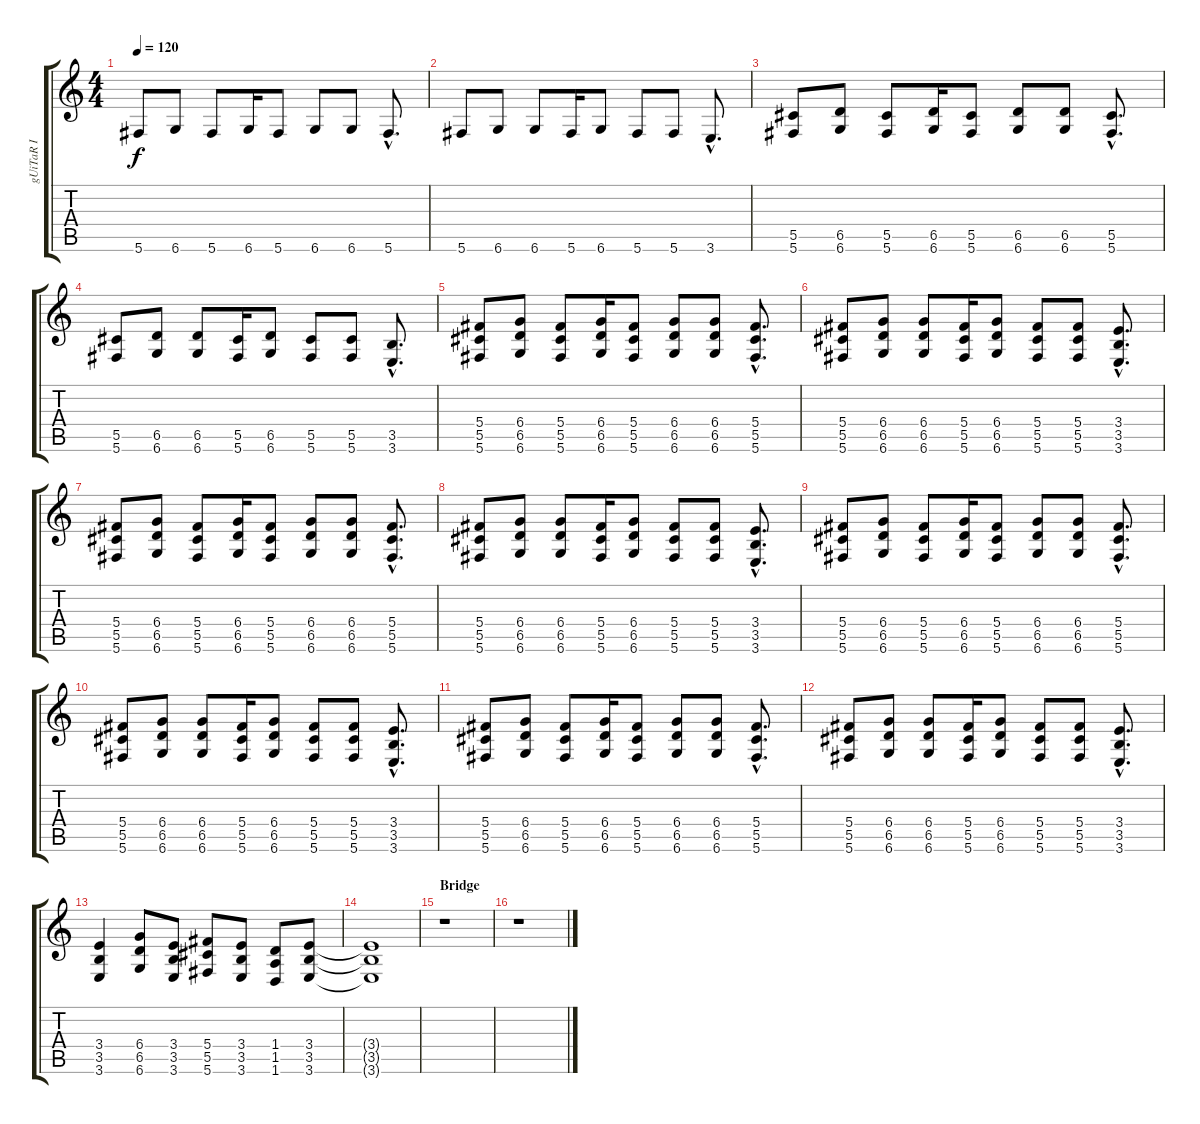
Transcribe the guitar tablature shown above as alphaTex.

\track ("gUiTaR I" "gUiTaR I") {instrument distortionguitar}
\staff {score tabs}
\tuning (Eb4 Bb3 Gb3 Db3 Ab2 Db2) {hide}
\ts (4 4)
\tempo 120
\clef g2
\ks c
5.6.8{dy f} 6.6.8 5.6.8 6.6.16 5.6.8 6.6.8 6.6.8 5.6{hac}.8{d} |
5.6.8 6.6.8 6.6.8 5.6.16 6.6.8 5.6.8 5.6.8 3.6{hac}.8{d} |
(5.5 5.6).8 (6.5 6.6).8 (5.5 5.6).8 (6.5 6.6).16 (5.5 5.6).8 (6.5 6.6).8 (6.5 6.6).8 (5.5{hac} 5.6{hac}).8{d} |
(5.5 5.6).8 (6.5 6.6).8 (6.5 6.6).8 (5.5 5.6).16 (6.5 6.6).8 (5.5 5.6).8 (5.5 5.6).8 (3.5{hac} 3.6{hac}).8{d} |
(5.4 5.5 5.6).8 (6.4 6.5 6.6).8 (5.4 5.5 5.6).8 (6.4 6.5 6.6).16 (5.4 5.5 5.6).8 (6.4 6.5 6.6).8 (6.4 6.5 6.6).8 (5.4{hac} 5.5{hac} 5.6{hac}).8{d} |
(5.4 5.5 5.6).8 (6.4 6.5 6.6).8 (6.4 6.5 6.6).8 (5.4 5.5 5.6).16 (6.4 6.5 6.6).8 (5.4 5.5 5.6).8 (5.4 5.5 5.6).8 (3.4{hac} 3.5{hac} 3.6{hac}).8{d} |
(5.4 5.5 5.6).8 (6.4 6.5 6.6).8 (5.4 5.5 5.6).8 (6.4 6.5 6.6).16 (5.4 5.5 5.6).8 (6.4 6.5 6.6).8 (6.4 6.5 6.6).8 (5.4{hac} 5.5{hac} 5.6{hac}).8{d} |
(5.4 5.5 5.6).8 (6.4 6.5 6.6).8 (6.4 6.5 6.6).8 (5.4 5.5 5.6).16 (6.4 6.5 6.6).8 (5.4 5.5 5.6).8 (5.4 5.5 5.6).8 (3.4{hac} 3.5{hac} 3.6{hac}).8{d} |
(5.4 5.5 5.6).8 (6.4 6.5 6.6).8 (5.4 5.5 5.6).8 (6.4 6.5 6.6).16 (5.4 5.5 5.6).8 (6.4 6.5 6.6).8 (6.4 6.5 6.6).8 (5.4{hac} 5.5{hac} 5.6{hac}).8{d} |
(5.4 5.5 5.6).8 (6.4 6.5 6.6).8 (6.4 6.5 6.6).8 (5.4 5.5 5.6).16 (6.4 6.5 6.6).8 (5.4 5.5 5.6).8 (5.4 5.5 5.6).8 (3.4{hac} 3.5{hac} 3.6{hac}).8{d} |
(5.4 5.5 5.6).8 (6.4 6.5 6.6).8 (5.4 5.5 5.6).8 (6.4 6.5 6.6).16 (5.4 5.5 5.6).8 (6.4 6.5 6.6).8 (6.4 6.5 6.6).8 (5.4{hac} 5.5{hac} 5.6{hac}).8{d} |
(5.4 5.5 5.6).8 (6.4 6.5 6.6).8 (6.4 6.5 6.6).8 (5.4 5.5 5.6).16 (6.4 6.5 6.6).8 (5.4 5.5 5.6).8 (5.4 5.5 5.6).8 (3.4{hac} 3.5{hac} 3.6{hac}).8{d} |
(3.4 3.5 3.6).4 (6.4 6.5 6.6).8 (3.4 3.5 3.6).8 (5.4 5.5 5.6).8 (3.4 3.5 3.6).8 (1.4 1.5 1.6).8 (3.4 3.5 3.6).8 |
(3.4{t} 3.5{t} 3.6{t}).1 |
\section ("" "Bridge")
r.1 |
r.1
